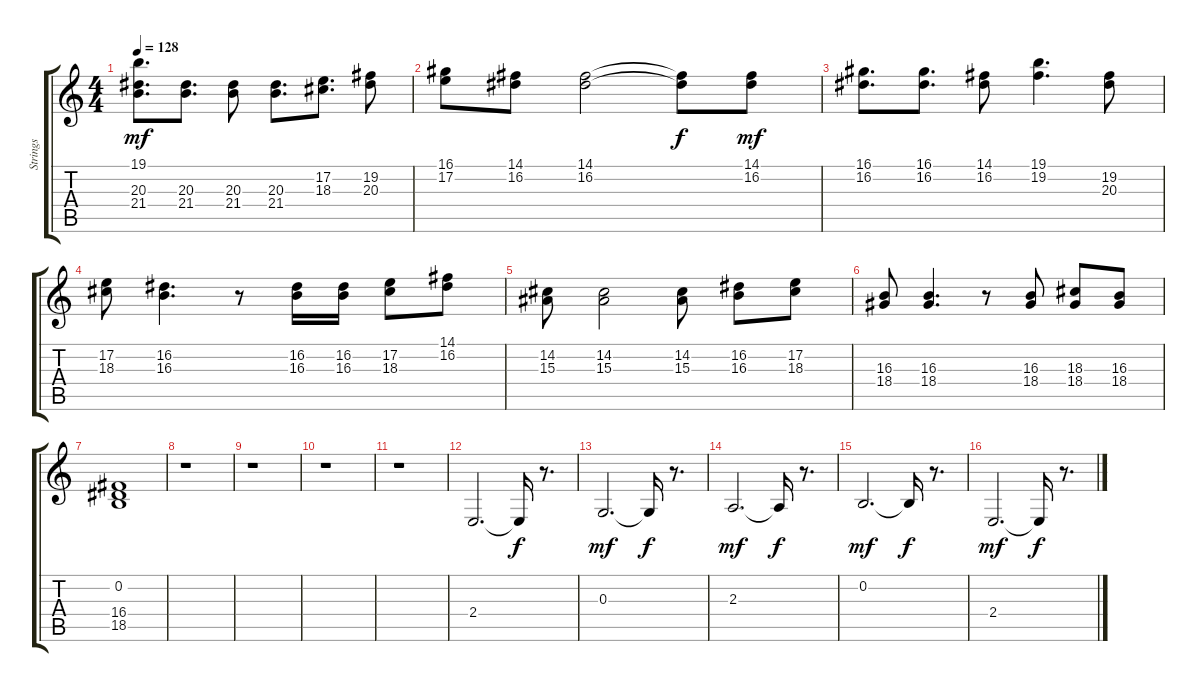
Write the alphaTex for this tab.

\track ("Strings" "Strings") {instrument synthstrings1}
\staff {score tabs}
\tuning (E4 B3 G3 D3 A2 E2) {hide}
\ts (4 4)
\tempo 128
\clef g2
\ks c
(19.1 20.3 21.4).8{d dy mf} (20.3 21.4).8{d} (20.3 21.4).8 (20.3 21.4).8{d} (17.2 18.3).8{d} (19.2 20.3).8 |
(16.1 17.2).8 (14.1 16.2).8 (14.1 16.2).2 (14.1{t} 16.2{t}).8{dy f} (14.1 16.2).8{dy mf} |
(16.1 16.2).8{d} (16.1 16.2).8{d} (14.1 16.2).8 (19.1 19.2).4{d} (19.2 20.3).8 |
(17.2 18.3).8 (16.2 16.3).4{d} r.8 (16.2 16.3).16 (16.2 16.3).16 (17.2 18.3).8 (14.1 16.2).8 |
(14.2 15.3).8 (14.2 15.3).2 (14.2 15.3).8 (16.2 16.3).8 (17.2 18.3).8 |
(16.3 18.4).8 (16.3 18.4).4{d} r.8 (16.3 18.4).8 (18.3 18.4).8 (16.3 18.4).8 |
(0.2 16.4 18.5).1 |
r.1 |
r.1 |
r.1 |
r.1 |
2.4.2{d} 2.4{t}.16{dy f} r.8{d} |
0.3.2{d dy mf} 0.3{t}.16{dy f} r.8{d} |
2.3.2{d dy mf} 2.3{t}.16{dy f} r.8{d} |
0.2.2{d dy mf} 0.2{t}.16{dy f} r.8{d} |
2.4.2{d dy mf} 2.4{t}.16{dy f} r.8{d}
